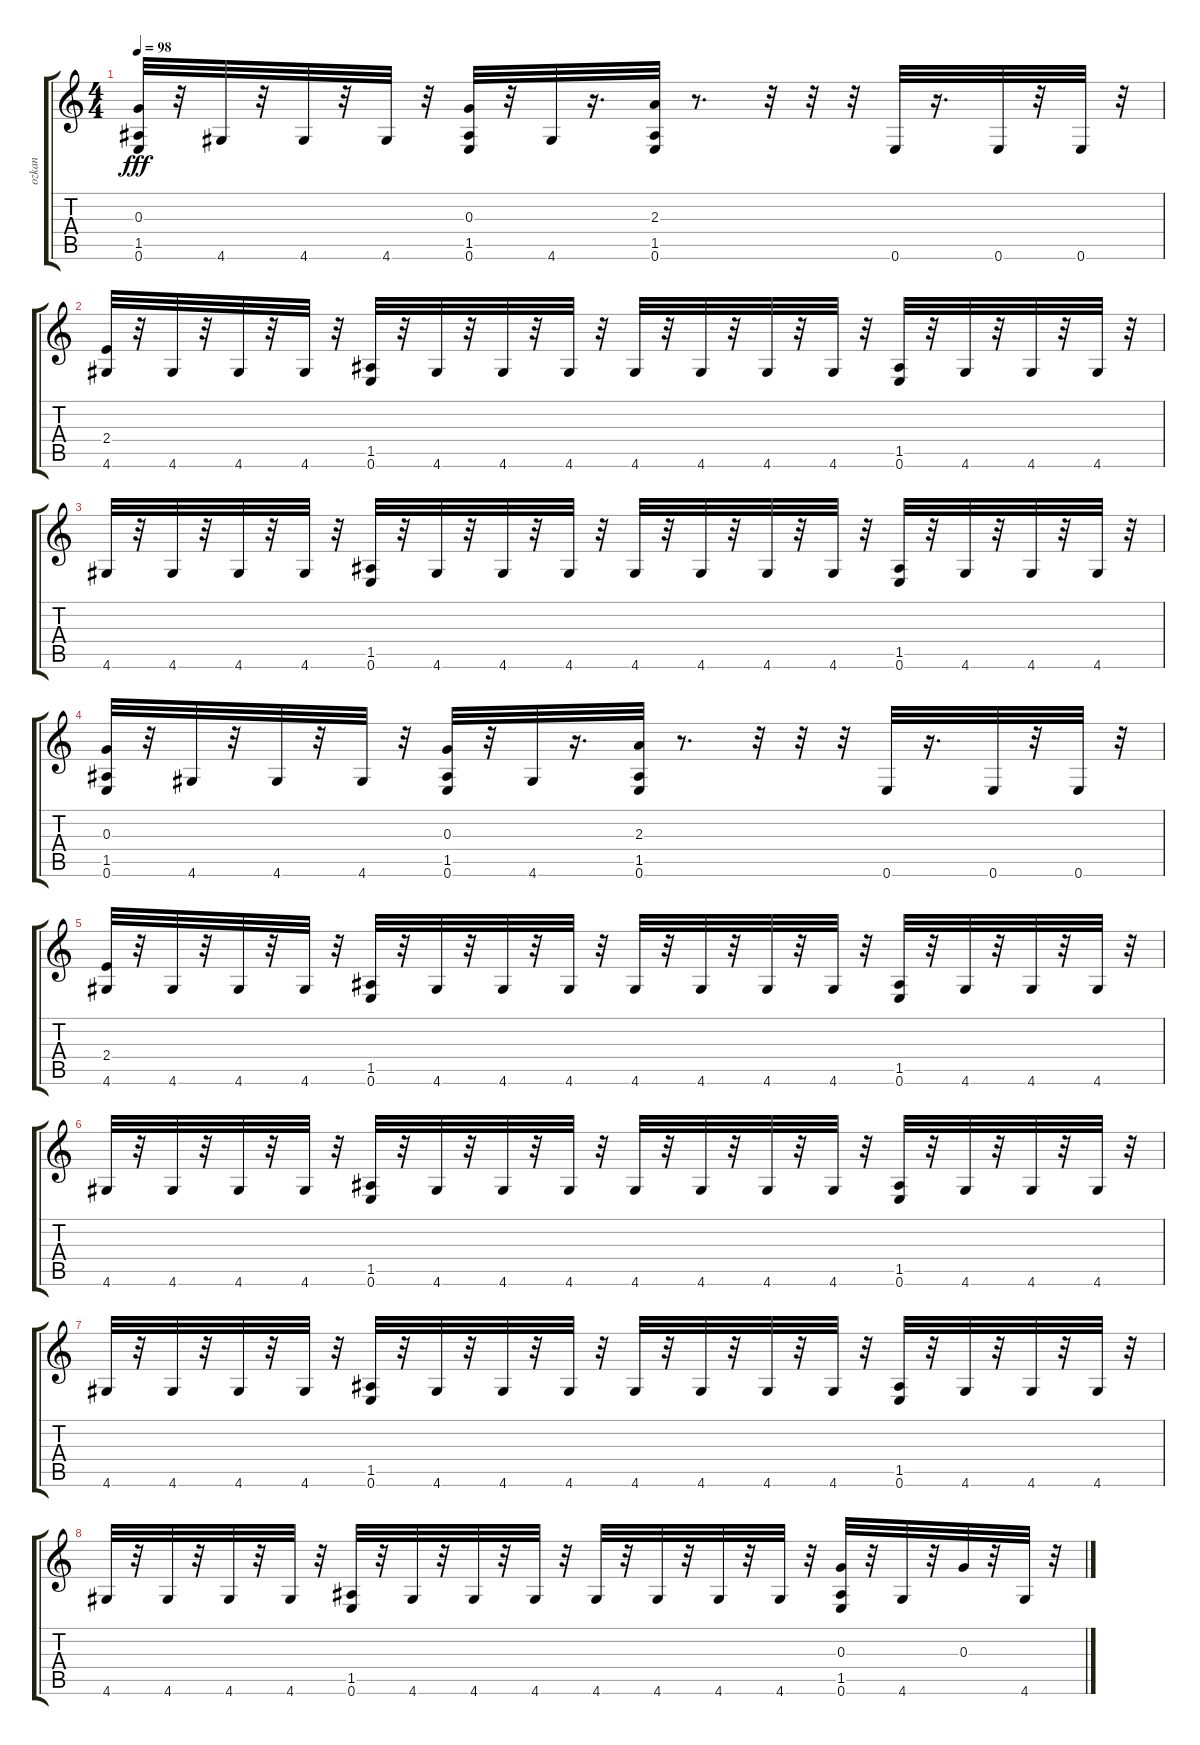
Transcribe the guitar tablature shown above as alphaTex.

\track ("ozkan" "ozkan") {instrument electricbassfinger}
\staff {score tabs}
\tuning (E4 B3 G3 D3 A2 E2) {hide}
\ts (4 4)
\tempo 98
\clef g2
\ks c
(0.3 1.5 0.6).32{dy fff} r.32 4.6.32 r.32 4.6.32 r.32 4.6.32 r.32 (0.3 1.5 0.6).32 r.32 4.6.32 r.16{d} (2.3 1.5 0.6).32 r.8{d} r.32 r.32 r.32 0.6.32 r.16{d} 0.6.32 r.32 0.6.32 r.32 |
(2.4 4.6).32 r.32 4.6.32 r.32 4.6.32 r.32 4.6.32 r.32 (1.5 0.6).32 r.32 4.6.32 r.32 4.6.32 r.32 4.6.32 r.32 4.6.32 r.32 4.6.32 r.32 4.6.32 r.32 4.6.32 r.32 (1.5 0.6).32 r.32 4.6.32 r.32 4.6.32 r.32 4.6.32 r.32 |
4.6.32 r.32 4.6.32 r.32 4.6.32 r.32 4.6.32 r.32 (1.5 0.6).32 r.32 4.6.32 r.32 4.6.32 r.32 4.6.32 r.32 4.6.32 r.32 4.6.32 r.32 4.6.32 r.32 4.6.32 r.32 (1.5 0.6).32 r.32 4.6.32 r.32 4.6.32 r.32 4.6.32 r.32 |
(0.3 1.5 0.6).32 r.32 4.6.32 r.32 4.6.32 r.32 4.6.32 r.32 (0.3 1.5 0.6).32 r.32 4.6.32 r.16{d} (2.3 1.5 0.6).32 r.8{d} r.32 r.32 r.32 0.6.32 r.16{d} 0.6.32 r.32 0.6.32 r.32 |
(2.4 4.6).32 r.32 4.6.32 r.32 4.6.32 r.32 4.6.32 r.32 (1.5 0.6).32 r.32 4.6.32 r.32 4.6.32 r.32 4.6.32 r.32 4.6.32 r.32 4.6.32 r.32 4.6.32 r.32 4.6.32 r.32 (1.5 0.6).32 r.32 4.6.32 r.32 4.6.32 r.32 4.6.32 r.32 |
4.6.32 r.32 4.6.32 r.32 4.6.32 r.32 4.6.32 r.32 (1.5 0.6).32 r.32 4.6.32 r.32 4.6.32 r.32 4.6.32 r.32 4.6.32 r.32 4.6.32 r.32 4.6.32 r.32 4.6.32 r.32 (1.5 0.6).32 r.32 4.6.32 r.32 4.6.32 r.32 4.6.32 r.32 |
4.6.32 r.32 4.6.32 r.32 4.6.32 r.32 4.6.32 r.32 (1.5 0.6).32 r.32 4.6.32 r.32 4.6.32 r.32 4.6.32 r.32 4.6.32 r.32 4.6.32 r.32 4.6.32 r.32 4.6.32 r.32 (1.5 0.6).32 r.32 4.6.32 r.32 4.6.32 r.32 4.6.32 r.32 |
4.6.32 r.32 4.6.32 r.32 4.6.32 r.32 4.6.32 r.32 (1.5 0.6).32 r.32 4.6.32 r.32 4.6.32 r.32 4.6.32 r.32 4.6.32 r.32 4.6.32 r.32 4.6.32 r.32 4.6.32 r.32 (0.3 1.5 0.6).32 r.32 4.6.32 r.32 0.3.32 r.32 4.6.32 r.32
